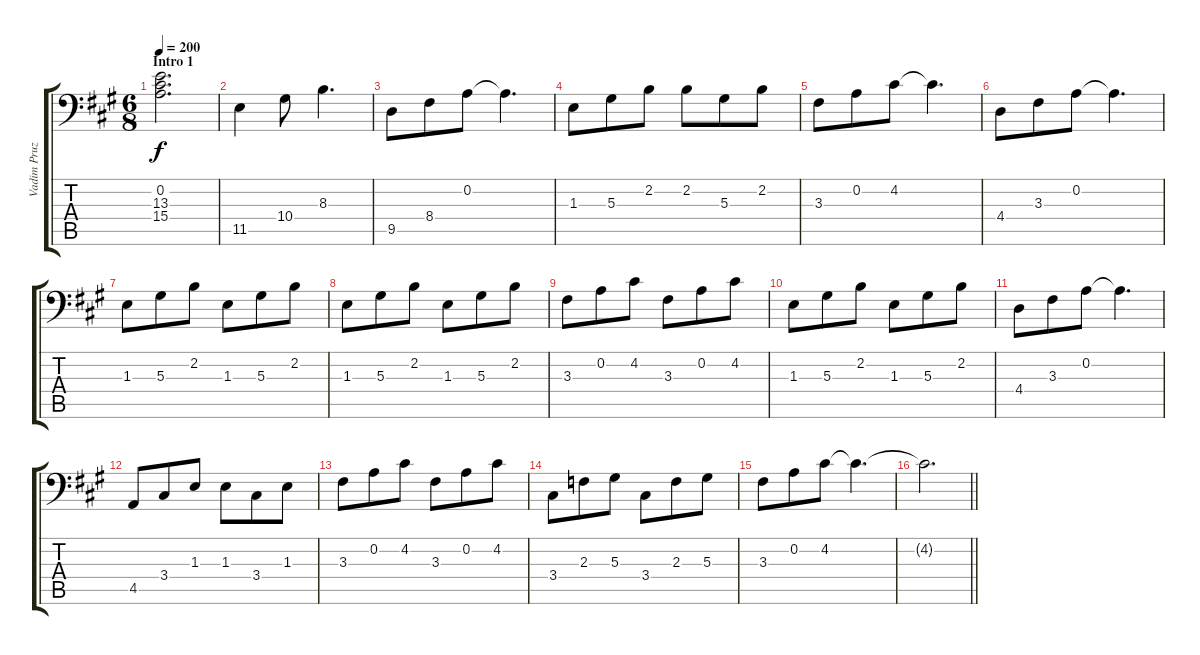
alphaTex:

\track ("Vadim Pruzhanov | Keyboard 2" "Vadim Pruz") {instrument electricgrandpiano}
\staff {score tabs}
\tuning (A4 A3 Eb3 Bb2 F2 F0) {hide}
\ts (6 8)
\section ("" "Intro 1")
\tempo 200
\tempo 138
\tempo 200
\clef f4
\ks a
(0.2 13.3 15.4).2{d dy f instrument electricgrandpiano} |
11.5.4 10.4.8 8.3.4{d} |
9.5.8 8.4.8 0.2.8 0.2{t}.4{d} |
1.3.8 5.3.8 2.2.8 2.2.8 5.3.8 2.2.8 |
3.3.8 0.2.8 4.2.8 4.2{t}.4{d} |
4.4.8 3.3.8 0.2.8 0.2{t}.4{d} |
1.3.8 5.3.8 2.2.8 1.3.8 5.3.8 2.2.8 |
1.3.8 5.3.8 2.2.8 1.3.8 5.3.8 2.2.8 |
3.3.8 0.2.8 4.2.8 3.3.8 0.2.8 4.2.8 |
1.3.8 5.3.8 2.2.8 1.3.8 5.3.8 2.2.8 |
4.4.8 3.3.8 0.2.8 0.2{t}.4{d} |
4.5.8 3.4.8 1.3.8 1.3.8 3.4.8 1.3.8 |
3.3.8 0.2.8 4.2.8 3.3.8 0.2.8 4.2.8 |
3.4.8 2.3.8 5.3.8 3.4.8 2.3.8 5.3.8 |
3.3.8 0.2.8 4.2.8 4.2{t}.4{d} |
\barLineRight lightlight
4.2{t}.2{d}
